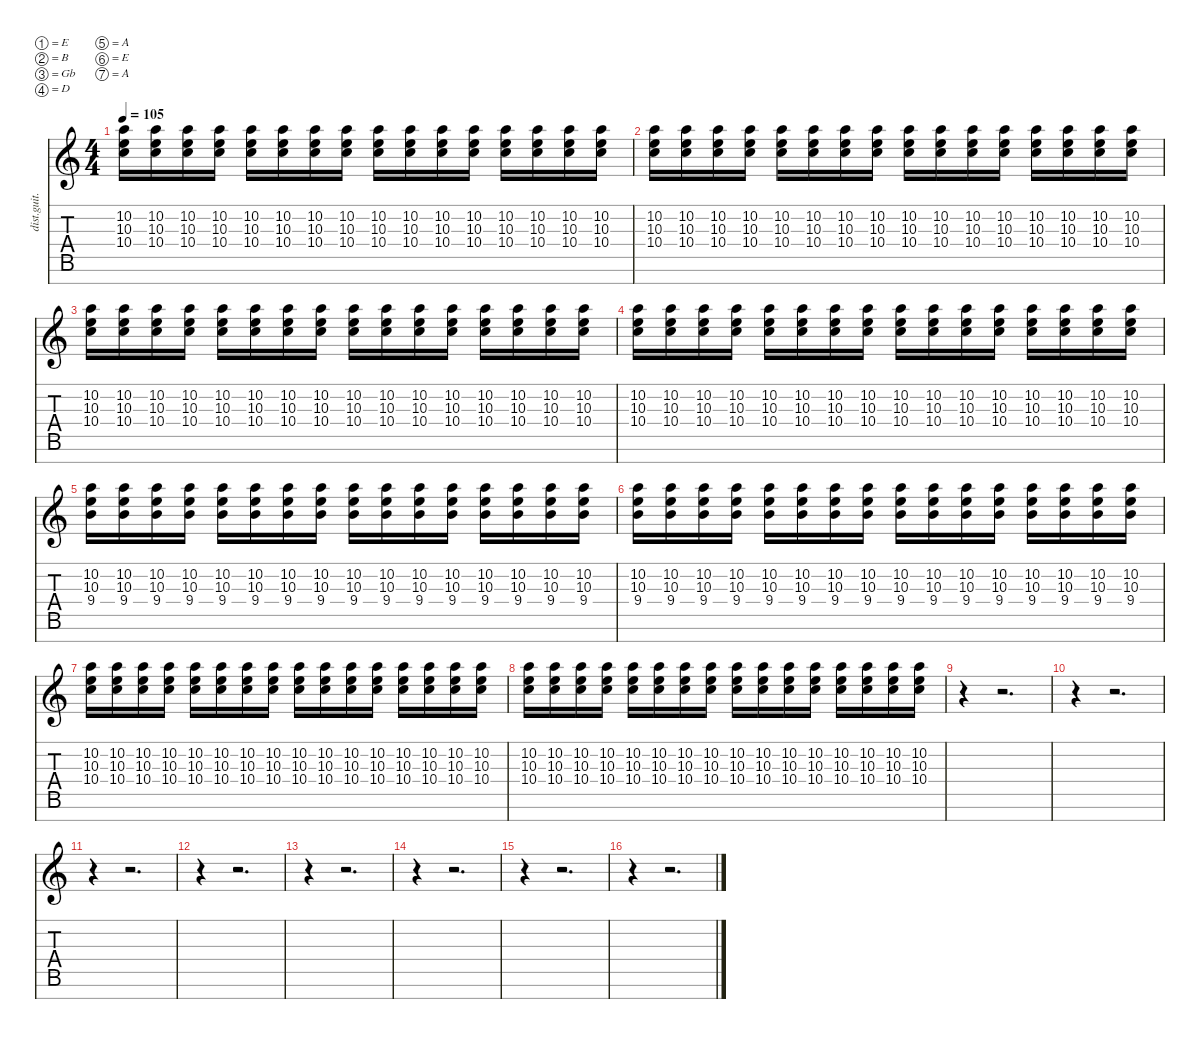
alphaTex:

\defaultSystemsLayout 4
\hideDynamics
\bracketExtendMode nobrackets
\track ("Mid Guitar" "dist.guit.") {instrument distortionguitar}
\staff {score tabs}
\tuning (E4 B3 Gb3 D3 A2 E2 A1)
\ts (4 4)
\tempo 105
\clef g2
\ks c
(10.2 10.3 10.4).16{dy mf} (10.2 10.3 10.4).16 (10.2 10.3 10.4).16 (10.2 10.3 10.4).16 (10.2 10.3 10.4).16 (10.2 10.3 10.4).16 (10.2 10.3 10.4).16 (10.2 10.3 10.4).16 (10.2 10.3 10.4).16 (10.2 10.3 10.4).16 (10.2 10.3 10.4).16 (10.2 10.3 10.4).16 (10.2 10.3 10.4).16 (10.2 10.3 10.4).16 (10.2 10.3 10.4).16 (10.2 10.3 10.4).16 |
(10.2 10.3 10.4).16 (10.2 10.3 10.4).16 (10.2 10.3 10.4).16 (10.2 10.3 10.4).16 (10.2 10.3 10.4).16 (10.2 10.3 10.4).16 (10.2 10.3 10.4).16 (10.2 10.3 10.4).16 (10.2 10.3 10.4).16 (10.2 10.3 10.4).16 (10.2 10.3 10.4).16 (10.2 10.3 10.4).16 (10.2 10.3 10.4).16 (10.2 10.3 10.4).16 (10.2 10.3 10.4).16 (10.2 10.3 10.4).16 |
(10.2 10.3 10.4).16 (10.2 10.3 10.4).16 (10.2 10.3 10.4).16 (10.2 10.3 10.4).16 (10.2 10.3 10.4).16 (10.2 10.3 10.4).16 (10.2 10.3 10.4).16 (10.2 10.3 10.4).16 (10.2 10.3 10.4).16 (10.2 10.3 10.4).16 (10.2 10.3 10.4).16 (10.2 10.3 10.4).16 (10.2 10.3 10.4).16 (10.2 10.3 10.4).16 (10.2 10.3 10.4).16 (10.2 10.3 10.4).16 |
(10.2 10.3 10.4).16 (10.2 10.3 10.4).16 (10.2 10.3 10.4).16 (10.2 10.3 10.4).16 (10.2 10.3 10.4).16 (10.2 10.3 10.4).16 (10.2 10.3 10.4).16 (10.2 10.3 10.4).16 (10.2 10.3 10.4).16 (10.2 10.3 10.4).16 (10.2 10.3 10.4).16 (10.2 10.3 10.4).16 (10.2 10.3 10.4).16 (10.2 10.3 10.4).16 (10.2 10.3 10.4).16 (10.2 10.3 10.4).16 |
(10.2 10.3 9.4).16 (10.2 10.3 9.4).16 (10.2 10.3 9.4).16 (10.2 10.3 9.4).16 (10.2 10.3 9.4).16 (10.2 10.3 9.4).16 (10.2 10.3 9.4).16 (10.2 10.3 9.4).16 (10.2 10.3 9.4).16 (10.2 10.3 9.4).16 (10.2 10.3 9.4).16 (10.2 10.3 9.4).16 (10.2 10.3 9.4).16 (10.2 10.3 9.4).16 (10.2 10.3 9.4).16 (10.2 10.3 9.4).16 |
(10.2 10.3 9.4).16 (10.2 10.3 9.4).16 (10.2 10.3 9.4).16 (10.2 10.3 9.4).16 (10.2 10.3 9.4).16 (10.2 10.3 9.4).16 (10.2 10.3 9.4).16 (10.2 10.3 9.4).16 (10.2 10.3 9.4).16 (10.2 10.3 9.4).16 (10.2 10.3 9.4).16 (10.2 10.3 9.4).16 (10.2 10.3 9.4).16 (10.2 10.3 9.4).16 (10.2 10.3 9.4).16 (10.2 10.3 9.4).16 |
(10.2 10.3 10.4).16 (10.2 10.3 10.4).16 (10.2 10.3 10.4).16 (10.2 10.3 10.4).16 (10.2 10.3 10.4).16 (10.2 10.3 10.4).16 (10.2 10.3 10.4).16 (10.2 10.3 10.4).16 (10.2 10.3 10.4).16 (10.2 10.3 10.4).16 (10.2 10.3 10.4).16 (10.2 10.3 10.4).16 (10.2 10.3 10.4).16 (10.2 10.3 10.4).16 (10.2 10.3 10.4).16 (10.2 10.3 10.4).16 |
(10.2 10.3 10.4).16 (10.2 10.3 10.4).16 (10.2 10.3 10.4).16 (10.2 10.3 10.4).16 (10.2 10.3 10.4).16 (10.2 10.3 10.4).16 (10.2 10.3 10.4).16 (10.2 10.3 10.4).16 (10.2 10.3 10.4).16 (10.2 10.3 10.4).16 (10.2 10.3 10.4).16 (10.2 10.3 10.4).16 (10.2 10.3 10.4).16 (10.2 10.3 10.4).16 (10.2 10.3 10.4).16 (10.2 10.3 10.4).16 |
r.4 r.2{d} |
r.4 r.2{d} |
r.4 r.2{d} |
r.4 r.2{d} |
r.4 r.2{d} |
r.4 r.2{d} |
r.4 r.2{d} |
r.4 r.2{d}
